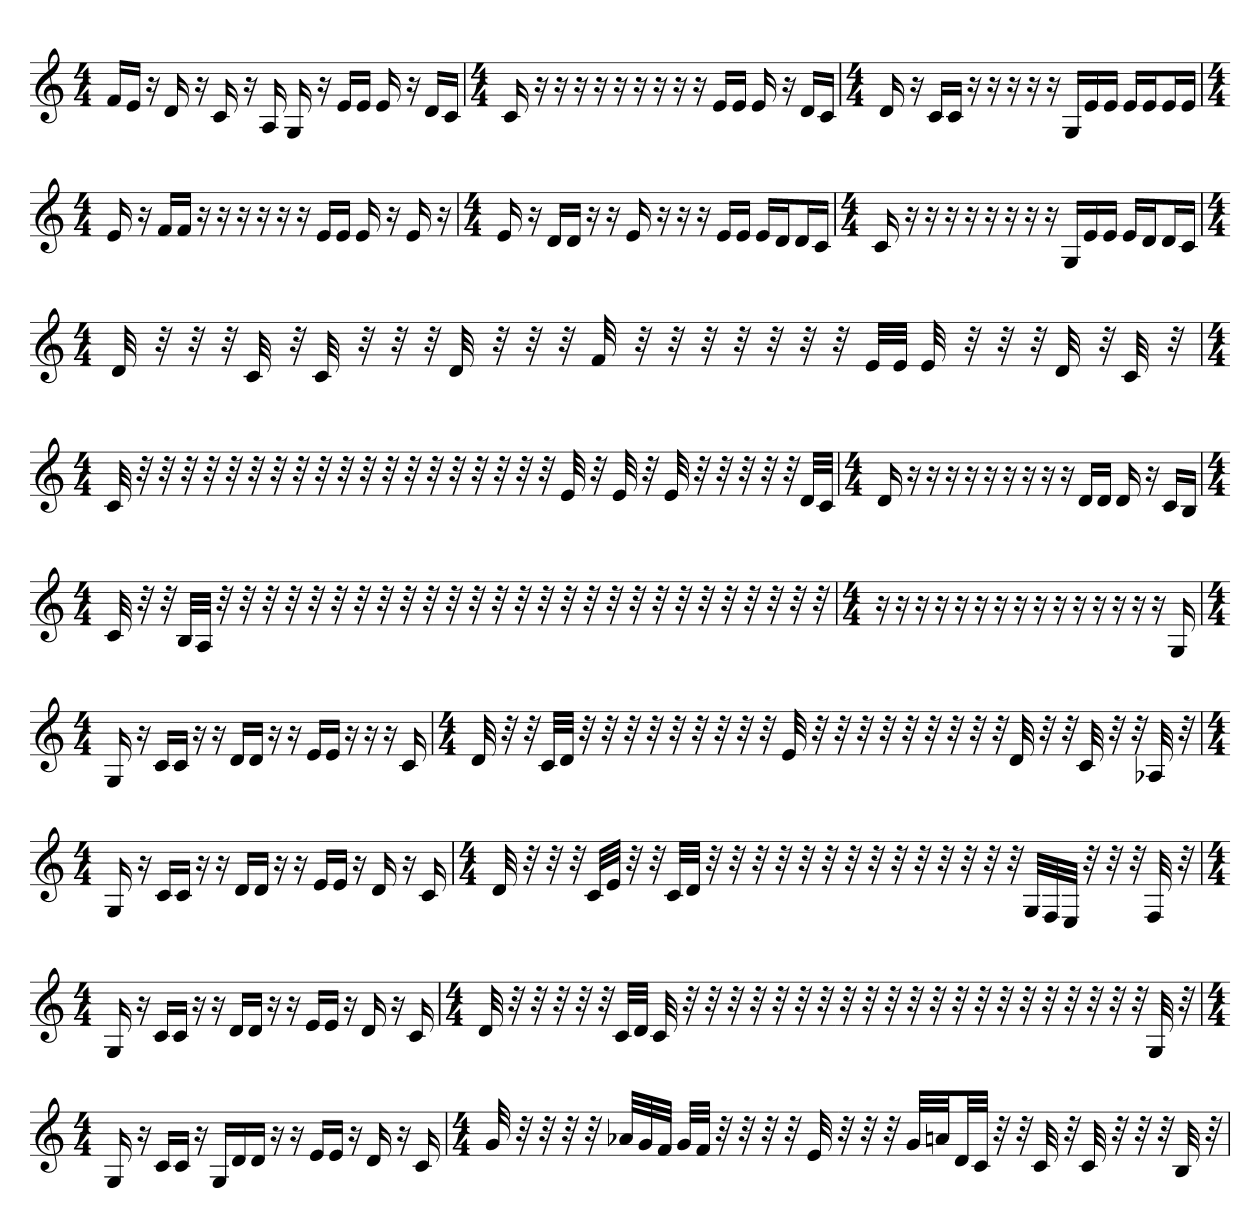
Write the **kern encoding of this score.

**kern
*part1
*staff1
*M4/4
=
16fLL
16eJJ
16r
16d
16r
16c
16r
16A
16G
16r
16eLL
16eJJ
16e
16r
16dLL
16cJJ
=
*M4/4
16c
16r
16r
16r
16r
16r
16r
16r
16r
16r
16eLL
16eJJ
16e
16r
16dLL
16cJJ
=
*M4/4
16d
16r
16cLL
16cJJ
16r
16r
16r
16r
16r
16GLL
16e
16eJJ
16eLL
16eJ
16eL
16eJJ
=
*M4/4
16e
16r
16fLL
16fJJ
16r
16r
16r
16r
16r
16r
16eLL
16eJJ
16e
16r
16e
16r
=
*M4/4
16e
16r
16dLL
16dJJ
16r
16r
16e
16r
16r
16r
16eLL
16eJJ
16eLL
16dJ
16dL
16cJJ
=
*M4/4
16c
16r
16r
16r
16r
16r
16r
16r
16r
16GLL
16e
16eJJ
16eLL
16dJ
16dL
16cJJ
=
*M4/4
32d
32r
32r
32r
32c
32r
32c
32r
32r
32r
32d
32r
32r
32r
32f
32r
32r
32r
32r
32r
32r
32r
32eLLL
32eJJJ
32e
32r
32r
32r
32d
32r
32c
32r
=
*M4/4
32c
32r
32r
32r
32r
32r
32r
32r
32r
32r
32r
32r
32r
32r
32r
32r
32r
32r
32r
32r
32e
32r
32e
32r
32e
32r
32r
32r
32r
32r
32dLLL
32cJJJ
=
*M4/4
16d
16r
16r
16r
16r
16r
16r
16r
16r
16r
16dLL
16dJJ
16d
16r
16cLL
16BJJ
=
*M4/4
32c
32r
32r
32BLLL
32AJJJ
32r
32r
32r
32r
32r
32r
32r
32r
32r
32r
32r
32r
32r
32r
32r
32r
32r
32r
32r
32r
32r
32r
32r
32r
32r
32r
32r
=
*M4/4
16r
16r
16r
16r
16r
16r
16r
16r
16r
16r
16r
16r
16r
16r
16r
16G
=
*M4/4
16G
16r
16cLL
16cJJ
16r
16r
16dLL
16dJJ
16r
16r
16eLL
16eJJ
16r
16r
16r
16c
=
*M4/4
32d
32r
32r
32cLLL
32dJJJ
32r
32r
32r
32r
32r
32r
32r
32r
32r
32e
32r
32r
32r
32r
32r
32r
32r
32r
32r
32d
32r
32r
32c
32r
32r
32A-X
32r
=
*M4/4
16G
16r
16cLL
16cJJ
16r
16r
16dLL
16dJJ
16r
16r
16eLL
16eJJ
16r
16d
16r
16c
=
*M4/4
32d
32r
32r
32r
32cLLL
32eJJJ
32r
32r
32cLLL
32dJJJ
32r
32r
32r
32r
32r
32r
32r
32r
32r
32r
32r
32r
32r
32r
32GLLL
32F
32EJJJ
32r
32r
32r
32F
32r
=
*M4/4
16G
16r
16cLL
16cJJ
16r
16r
16dLL
16dJJ
16r
16r
16eLL
16eJJ
16r
16d
16r
16c
=
*M4/4
32d
32r
32r
32r
32r
32r
32cLLL
32dJJJ
32c
32r
32r
32r
32r
32r
32r
32r
32r
32r
32r
32r
32r
32r
32r
32r
32r
32r
32r
32r
32r
32r
32G
32r
=
*M4/4
16G
16r
16cLL
16cJJ
16r
16GLL
16d
16dJJ
16r
16r
16eLL
16eJJ
16r
16d
16r
16c
=
*M4/4
32g
32r
32r
32r
32r
32a-XLLL
32g
32fJJJ
32gLLL
32fJJJ
32r
32r
32r
32r
32e
32r
32r
32r
32gLLL
32anJJ
32dLL
32cJJJ
32r
32r
32c
32r
32c
32r
32r
32r
32B
32r
=
*-
